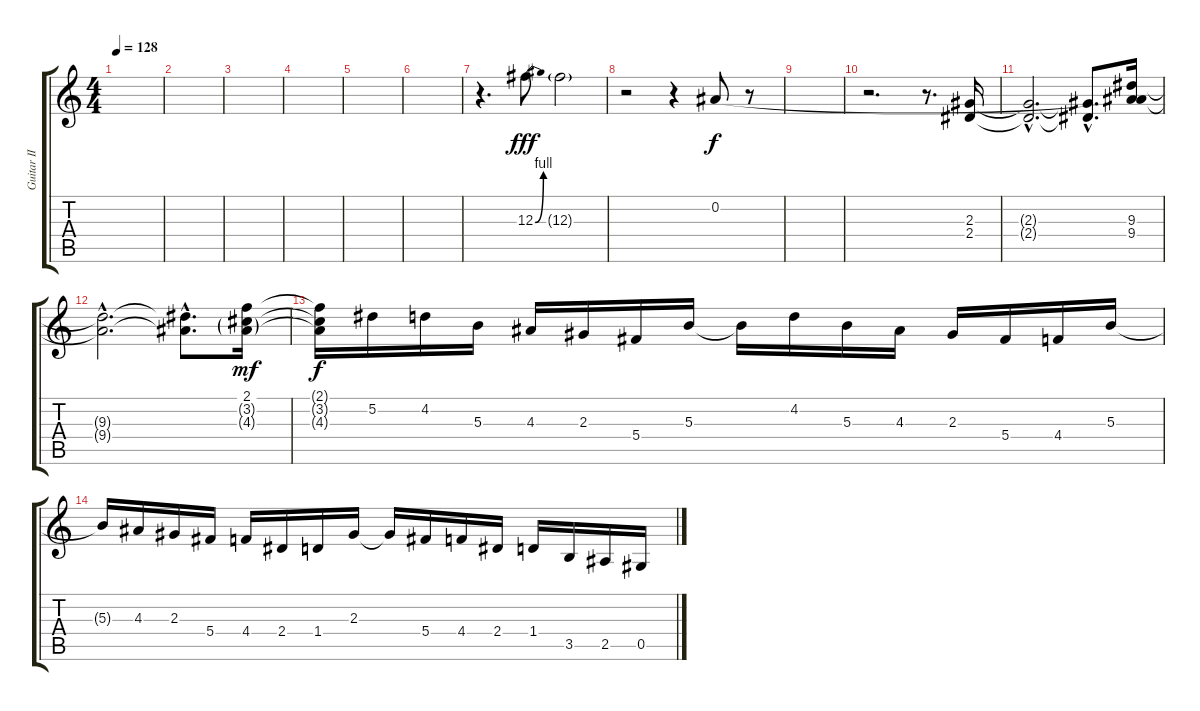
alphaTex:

\track ("Guitar II" "Guitar II") {instrument overdrivenguitar}
\staff {score tabs}
\tuning (Eb4 Bb3 Gb3 Db3 Ab2 Eb2) {hide}
\ts (4 4)
\tempo 128
\clef g2
\ks c
|
|
|
|
|
|
r.4{d} 12.3{be (bend 0 0 60 4)}.8{dy fff} 12.3{g}.2 |
r.2 r.4 0.2.8{dy f} r.8 |
|
r.2{d} r.8{d} (2.3 2.4).16 |
(2.3{hac t} 2.4{hac t}).2{d} (2.3{hac t} 2.4{hac t}).8{d} (0.2{t} 9.3 9.4).16 |
(9.3{hac t} 9.4{hac t}).2{d} (9.3{hac t} 9.4{hac t}).8{d} (2.1 3.2{g} 4.3{g}).16{dy mf} |
(2.1{t} 3.2{t} 4.3{t}).16{dy f} 5.2.16 4.2.16 5.3.16 4.3.16 2.3.16 5.4.16 5.3.16 5.3{t}.16 4.2.16 5.3.16 4.3.16 2.3.16 5.4.16 4.4.16 5.3.16 |
5.3{t}.16 4.3.16 2.3.16 5.4.16 4.4.16 2.4.16 1.4.16 2.3.16 2.3{t}.16 5.4.16 4.4.16 2.4.16 1.4.16 3.5.16 2.5.16 0.5.16
